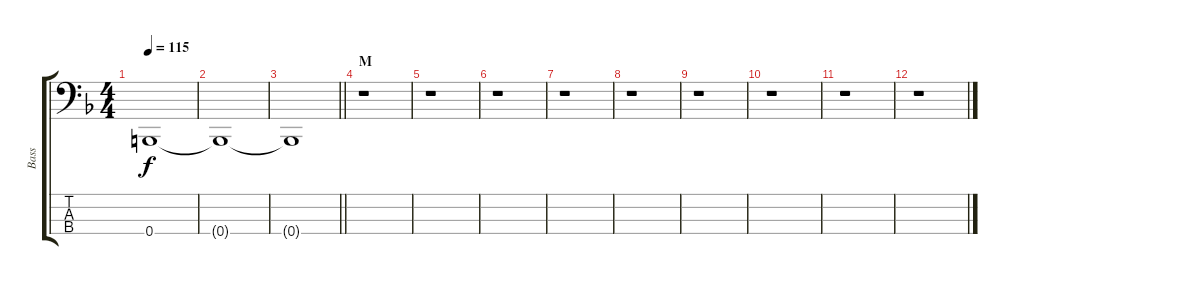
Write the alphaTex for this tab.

\track ("Bass" "Bass") {instrument electricbasspick}
\staff {score tabs}
\tuning (C2 G1 D1 B0) {hide}
\ts (4 4)
\tempo 115
\clef f4
\ks f
0.4{t}.1{dy f} |
0.4{t}.1 |
\barLineRight lightlight
0.4{t}.1 |
\section ("" "M")
r.1 |
r.1 |
r.1 |
r.1 |
r.1 |
r.1 |
r.1 |
r.1 |
r.1
